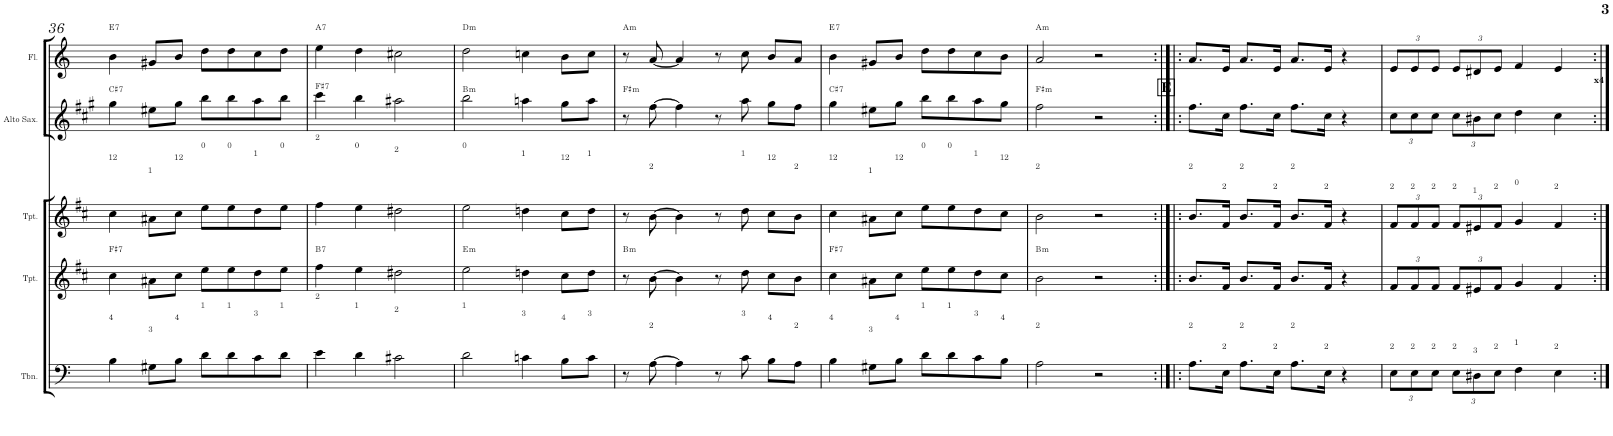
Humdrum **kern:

**kern	**kern	**harte	**kern	**kern	**harte	**kern	**harte
*part5	*part4	*part4	*part3	*part2	*part2	*part1	*part1
*staff5	*staff4	*	*staff3	*staff2	*	*staff1	*
*I"C clavF	*I"Bb	*	*I"Bb - Pirata	*I"Eb	*	*I"C clavG	*
!!LO:PB:g=z
*clefF4	*clefG2	*	*clefG2	*clefG2	*	*clefG2	*
*	*Trd1c2	*	*Trd1c2	*Trd5c9	*	*	*
*k[]	*k[f#c#]	*	*k[f#c#]	*k[f#c#g#]	*	*k[]	*
*M4/4	*M4/4	*	*M4/4	*M4/4	*	*M4/4	*
=36	=36	=36	=36	=36	=36	=36	=36
!	!	!	!LO:TX:a:t=12	!	!	!	!
!LO:TX:a:t=4	!	!LO:H:kt=7	!	!	!LO:H:kt=7	!	!LO:H:kt=7
4B\	4cc#\	F#:7	4cc#\	4gg#\	C#:7	4b\	E:7
!	!	!	!LO:TX:a:t=1	!	!	!	!
!LO:TX:a:t=3	!	!	!	!	!	!	!
8G#X\L	8a#X\L	.	8a#X\L	8ee#X\L	.	8g#X/L	.
!	!	!	!LO:TX:a:t=12	!	!	!	!
!LO:TX:a:t=4	!	!	!	!	!	!	!
8B\J	8cc#\J	.	8cc#\J	8gg#\J	.	8b/J	.
!	!	!	!LO:TX:a:t=0	!	!	!	!
!LO:TX:a:t=1	!	!	!	!	!	!	!
8d\L	8ee\L	.	8ee\L	8bb\L	.	8dd\L	.
!	!	!	!LO:TX:a:t=0	!	!	!	!
!LO:TX:a:t=1	!	!	!	!	!	!	!
8d\	8ee\	.	8ee\	8bb\	.	8dd\	.
!	!	!	!LO:TX:a:t=1	!	!	!	!
!LO:TX:a:t=3	!	!	!	!	!	!	!
8c\	8dd\	.	8dd\	8aa\	.	8cc\	.
!	!	!	!LO:TX:a:t=0	!	!	!	!
!LO:TX:a:t=1	!	!	!	!	!	!	!
8d\J	8ee\J	.	8ee\J	8bb\J	.	8dd\J	.
=37	=37	=37	=37	=37	=37	=37	=37
!	!	!	!LO:TX:a:t=2	!	!	!	!
!LO:TX:a:t=2	!	!LO:H:kt=7	!	!	!LO:H:kt=7	!	!LO:H:kt=7
4e\	4ff#\	B:7	4ff#\	4ccc#\	F#:7	4ee\	A:7
!	!	!	!LO:TX:a:t=0	!	!	!	!
!LO:TX:a:t=1	!	!	!	!	!	!	!
4d\	4ee\	.	4ee\	4bb\	.	4dd\	.
!	!	!	!LO:TX:a:t=2	!	!	!	!
!LO:TX:a:t=2	!	!	!	!	!	!	!
2c#X\	2dd#X\	.	2dd#X\	2aa#X\	.	2cc#X\	.
=38	=38	=38	=38	=38	=38	=38	=38
!	!	!	!LO:TX:a:t=0	!	!	!	!
!LO:TX:a:t=1	!	!LO:H:kt=m	!	!	!LO:H:kt=m	!	!LO:H:kt=m
2d\	2ee\	E:min	2ee\	2bb\	B:min	2dd\	D:min
!	!	!	!LO:TX:a:t=1	!	!	!	!
!LO:TX:a:t=3	!	!	!	!	!	!	!
4cn\	4ddn\	.	4ddn\	4aan\	.	4ccn\	.
!	!	!	!LO:TX:a:t=12	!	!	!	!
!LO:TX:a:t=4	!	!	!	!	!	!	!
8B\L	8cc#\L	.	8cc#\L	8gg#\L	.	8b\L	.
!	!	!	!LO:TX:a:t=1	!	!	!	!
!LO:TX:a:t=3	!	!	!	!	!	!	!
8c\J	8dd\J	.	8dd\J	8aa\J	.	8cc\J	.
=39	=39	=39	=39	=39	=39	=39	=39
!	!	!LO:H:kt=m	!	!	!LO:H:kt=m	!	!LO:H:kt=m
8r	8r	B:min	8r	8r	F#:min	8r	A:min
!	!	!	!LO:TX:a:t=2	!	!	!	!
!LO:TX:a:t=2	!	!	!	!	!	!	!
[>8A\	[>8b\	.	[>8b\	[>8ff#\	.	[<8a/	.
4A\]	4b\]	.	4b\]	4ff#\]	.	4a/]	.
8r	8r	.	8r	8r	.	8r	.
!	!	!	!LO:TX:a:t=1	!	!	!	!
!LO:TX:a:t=3	!	!	!	!	!	!	!
8c\	8dd\	.	8dd\	8aa\	.	8cc\	.
!	!	!	!LO:TX:a:t=12	!	!	!	!
!LO:TX:a:t=4	!	!	!	!	!	!	!
8B\L	8cc#\L	.	8cc#\L	8gg#\L	.	8b/L	.
!	!	!	!LO:TX:a:t=2	!	!	!	!
!LO:TX:a:t=2	!	!	!	!	!	!	!
8A\J	8b\J	.	8b\J	8ff#\J	.	8a/J	.
=40	=40	=40	=40	=40	=40	=40	=40
!	!	!	!LO:TX:a:t=12	!	!	!	!
!LO:TX:a:t=4	!	!LO:H:kt=7	!	!	!LO:H:kt=7	!	!LO:H:kt=7
4B\	4cc#\	F#:7	4cc#\	4gg#\	C#:7	4b\	E:7
!	!	!	!LO:TX:a:t=1	!	!	!	!
!LO:TX:a:t=3	!	!	!	!	!	!	!
8G#X\L	8a#X\L	.	8a#X\L	8ee#X\L	.	8g#X/L	.
!	!	!	!LO:TX:a:t=12	!	!	!	!
!LO:TX:a:t=4	!	!	!	!	!	!	!
8B\J	8cc#\J	.	8cc#\J	8gg#\J	.	8b/J	.
!	!	!	!LO:TX:a:t=0	!	!	!	!
!LO:TX:a:t=1	!	!	!	!	!	!	!
8d\L	8ee\L	.	8ee\L	8bb\L	.	8dd\L	.
!	!	!	!LO:TX:a:t=0	!	!	!	!
!LO:TX:a:t=1	!	!	!	!	!	!	!
8d\	8ee\	.	8ee\	8bb\	.	8dd\	.
!	!	!	!LO:TX:a:t=1	!	!	!	!
!LO:TX:a:t=3	!	!	!	!	!	!	!
8c\	8dd\	.	8dd\	8aa\	.	8cc\	.
!	!	!	!LO:TX:a:t=12	!	!	!	!
!LO:TX:a:t=4	!	!	!	!	!	!	!
8B\J	8cc#\J	.	8cc#\J	8gg#\J	.	8b\J	.
=41	=41	=41	=41	=41	=41	=41	=41
!	!	!	!LO:TX:a:t=2	!	!	!	!
!LO:TX:a:t=2	!	!LO:H:kt=m	!	!	!LO:H:kt=m	!	!LO:H:kt=m
2A\	2b\	B:min	2b\	2ff#\	F#:min	2a/	A:min
2r	2r	.	2r	2r	.	2r	.
!!LO:REH:place=s1:b:B:cj:fs=11.4272:t=E
=42:|!|:	=42:|!|:	=42:|!|:	=42:|!|:	=42:|!|:	=42:|!|:	=42:|!|:	=42:|!|:
!	!	!	!LO:TX:a:t=2	!	!	!	!
!LO:TX:a:t=2	!	!	!	!	!	!	!
8.A\L	8.b/L	.	8.b/L	8.ff#\L	.	8.a/L	.
!	!	!	!LO:TX:a:t=2	!	!	!	!
!LO:TX:a:t=2	!	!	!	!	!	!	!
16E\Jk	16f#/Jk	.	16f#/Jk	16cc#\Jk	.	16e/Jk	.
!	!	!	!LO:TX:a:t=2	!	!	!	!
!LO:TX:a:t=2	!	!	!	!	!	!	!
8.A\L	8.b/L	.	8.b/L	8.ff#\L	.	8.a/L	.
!	!	!	!LO:TX:a:t=2	!	!	!	!
!LO:TX:a:t=2	!	!	!	!	!	!	!
16E\Jk	16f#/Jk	.	16f#/Jk	16cc#\Jk	.	16e/Jk	.
!	!	!	!LO:TX:a:t=2	!	!	!	!
!LO:TX:a:t=2	!	!	!	!	!	!	!
8.A\L	8.b/L	.	8.b/L	8.ff#\L	.	8.a/L	.
!	!	!	!LO:TX:a:t=2	!	!	!	!
!LO:TX:a:t=2	!	!	!	!	!	!	!
16E\Jk	16f#/Jk	.	16f#/Jk	16cc#\Jk	.	16e/Jk	.
4r	4r	.	4r	4r	.	4r	.
=43	=43	=43	=43	=43	=43	=43	=43
*Xbrackettup	*Xbrackettup	*	*Xbrackettup	*Xbrackettup	*	*Xbrackettup	*
!	!	!	!LO:TX:a:t=2	!	!	!	!
!LO:TX:a:t=2	!	!	!	!	!	!	!
*	*	*	*	*	*	*^	*
12E\L	12f#/L	.	12f#/L	12cc#\L	.	12e/L	2...ryy	.
!	!	!	!LO:TX:a:t=2	!	!	!	!	!
!LO:TX:a:t=2	!	!	!	!	!	!	!	!
12E\	12f#/	.	12f#/	12cc#\	.	12e/	.	.
!	!	!	!LO:TX:a:t=2	!	!	!	!	!
!LO:TX:a:t=2	!	!	!	!	!	!	!	!
12E\J	12f#/J	.	12f#/J	12cc#\J	.	12e/J	.	.
!	!	!	!LO:TX:a:t=2	!	!	!	!	!
!LO:TX:a:t=2	!	!	!	!	!	!	!	!
12E\L	12f#/L	.	12f#/L	12cc#\L	.	12e/L	.	.
!	!	!	!LO:TX:a:t=1	!	!	!	!	!
!LO:TX:a:t=3	!	!	!	!	!	!	!	!
12D#X\	12e#X/	.	12e#X/	12b#X\	.	12d#X/	.	.
!	!	!	!LO:TX:a:t=2	!	!	!	!	!
!LO:TX:a:t=2	!	!	!	!	!	!	!	!
12E\J	12f#/J	.	12f#/J	12cc#\J	.	12e/J	.	.
!	!	!	!LO:TX:a:t=0	!	!	!	!	!
!LO:TX:a:t=1	!	!	!	!	!	!	!	!
4F\	4g/	.	4g/	4dd\	.	4f/	.	.
!	!	!	!LO:TX:a:t=2	!	!	!	!	!
!LO:TX:a:t=2	!	!	!	!	!	!	!	!
4E\	4f#/	.	4f#/	4cc#\	.	4e/	.	.
!	!	!	!	!	!	!	!LO:TX:b:B:t=x4	!
.	.	.	.	.	.	.	16ryy	.
*	*	*	*	*	*	*v	*v	*
=:|!	=:|!	=:|!	=:|!	=:|!	=:|!	=:|!	=:|!
*-	*-	*-	*-	*-	*-	*-	*-
